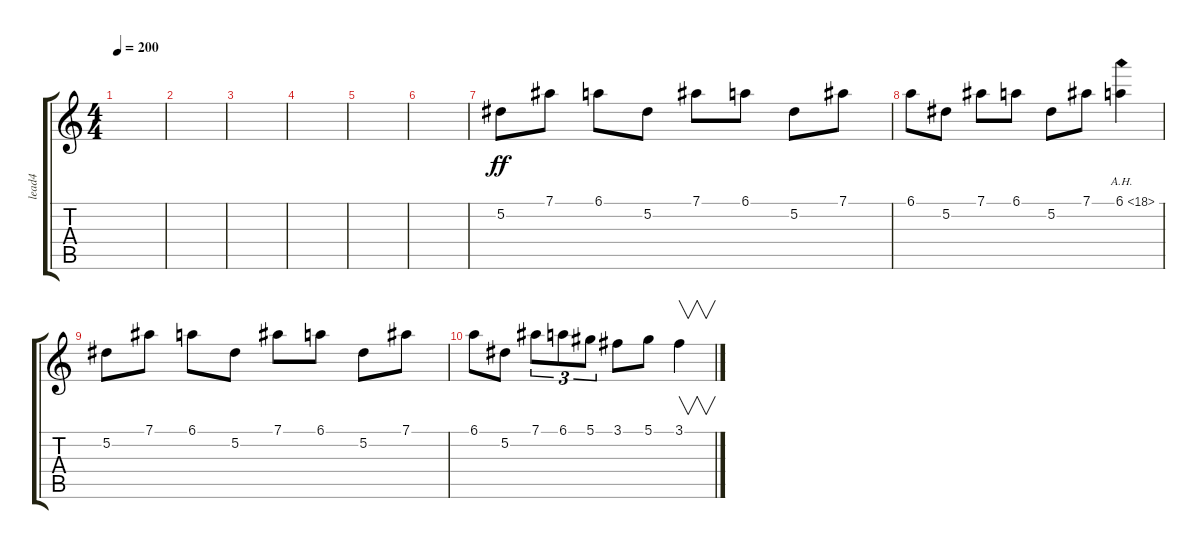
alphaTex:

\track ("lead4" "lead4") {instrument distortionguitar}
\staff {score tabs}
\tuning (Eb4 Bb3 Gb3 Db3 Ab2 Eb2) {hide}
\ts (4 4)
\tempo 200
\clef g2
\ks c
|
|
|
|
|
|
5.2.8{dy ff} 7.1.8 6.1.8 5.2.8 7.1.8 6.1.8 5.2.8 7.1.8 |
6.1.8 5.2.8 7.1.8 6.1.8 5.2.8 7.1.8 6.1{ah 12}.4 |
5.2.8 7.1.8 6.1.8 5.2.8 7.1.8 6.1.8 5.2.8 7.1.8 |
6.1.8 5.2.8 7.1.8{tu (3 2)} 6.1.8{tu (3 2)} 5.1.8{tu (3 2)} 3.1.8 5.1.8 3.1.4{v}
